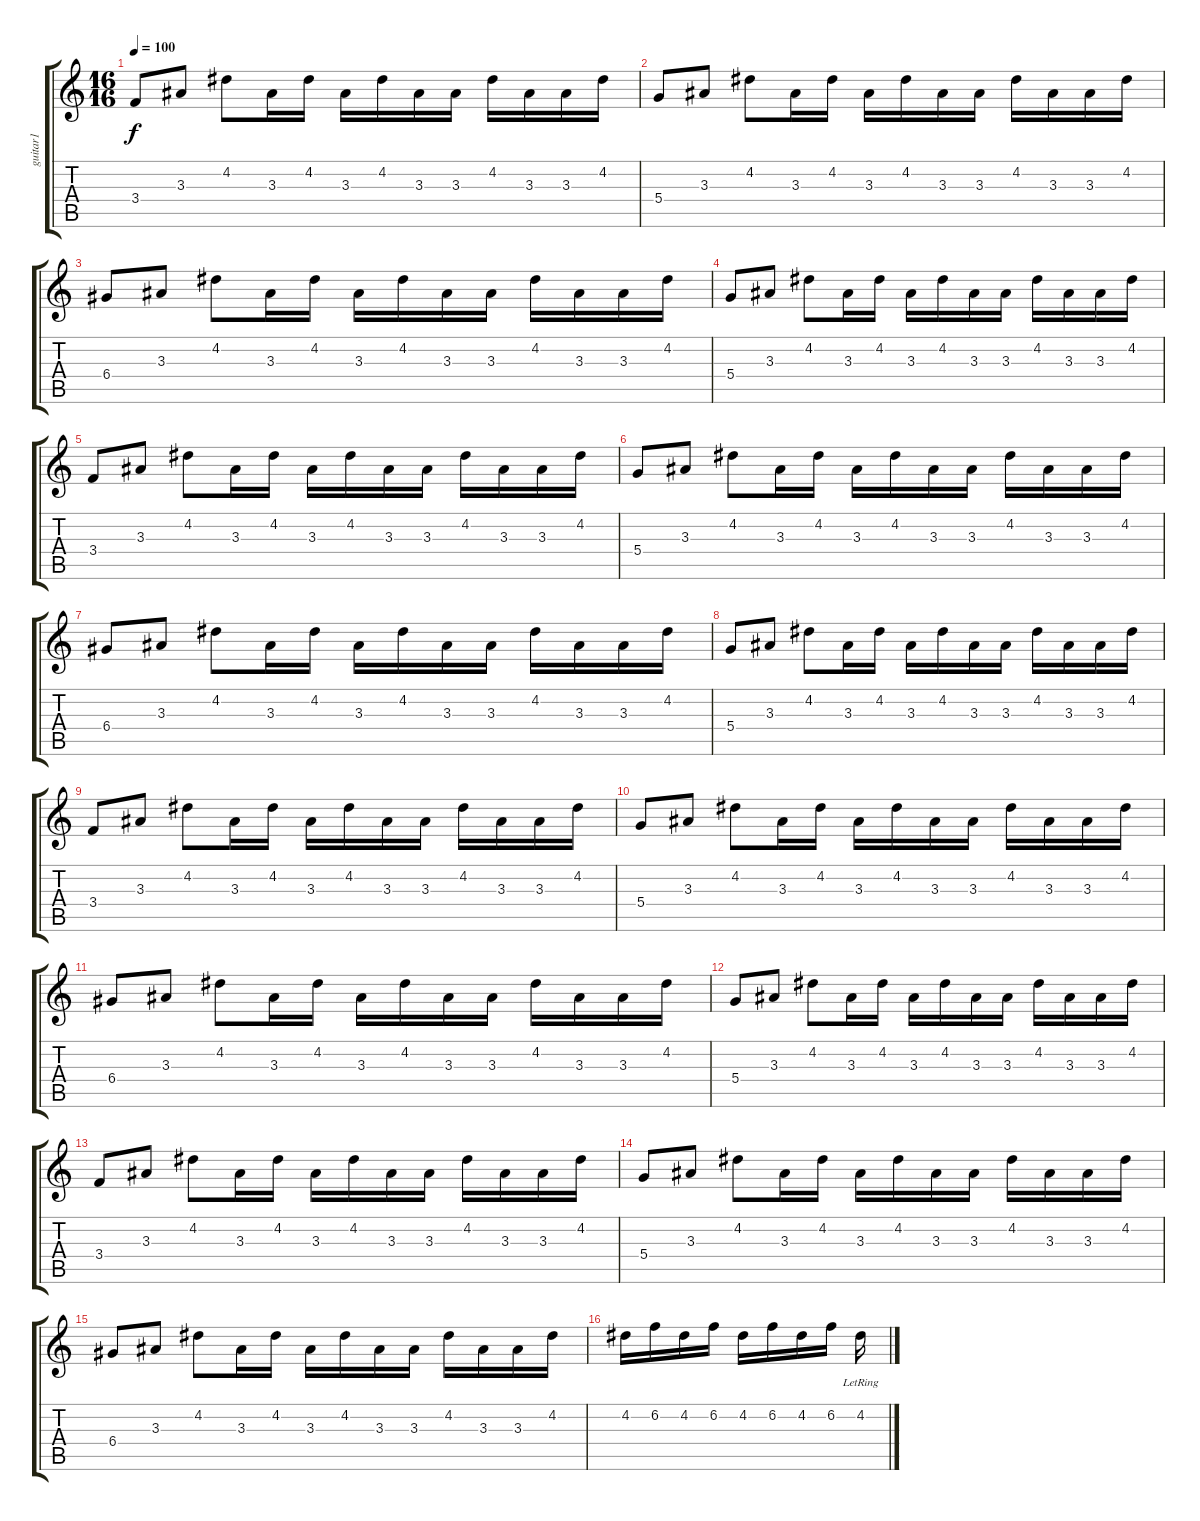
\track ("guitar1" "guitar1") {instrument distortionguitar}
\staff {score tabs}
\tuning (E4 B3 G3 D3 A2 E2) {hide}
\ts (16 16)
\tempo 100
\clef g2
\ks aminor
3.4.8{dy f} 3.3.8 4.2.8 3.3.16 4.2.16 3.3.16 4.2.16 3.3.16 3.3.16 4.2.16 3.3.16 3.3.16 4.2.16 |
5.4.8 3.3.8 4.2.8 3.3.16 4.2.16 3.3.16 4.2.16 3.3.16 3.3.16 4.2.16 3.3.16 3.3.16 4.2.16 |
6.4.8 3.3.8 4.2.8 3.3.16 4.2.16 3.3.16 4.2.16 3.3.16 3.3.16 4.2.16 3.3.16 3.3.16 4.2.16 |
5.4.8 3.3.8 4.2.8 3.3.16 4.2.16 3.3.16 4.2.16 3.3.16 3.3.16 4.2.16 3.3.16 3.3.16 4.2.16 |
3.4.8 3.3.8 4.2.8 3.3.16 4.2.16 3.3.16 4.2.16 3.3.16 3.3.16 4.2.16 3.3.16 3.3.16 4.2.16 |
5.4.8 3.3.8 4.2.8 3.3.16 4.2.16 3.3.16 4.2.16 3.3.16 3.3.16 4.2.16 3.3.16 3.3.16 4.2.16 |
6.4.8 3.3.8 4.2.8 3.3.16 4.2.16 3.3.16 4.2.16 3.3.16 3.3.16 4.2.16 3.3.16 3.3.16 4.2.16 |
5.4.8 3.3.8 4.2.8 3.3.16 4.2.16 3.3.16 4.2.16 3.3.16 3.3.16 4.2.16 3.3.16 3.3.16 4.2.16 |
3.4.8 3.3.8 4.2.8 3.3.16 4.2.16 3.3.16 4.2.16 3.3.16 3.3.16 4.2.16 3.3.16 3.3.16 4.2.16 |
5.4.8 3.3.8 4.2.8 3.3.16 4.2.16 3.3.16 4.2.16 3.3.16 3.3.16 4.2.16 3.3.16 3.3.16 4.2.16 |
6.4.8 3.3.8 4.2.8 3.3.16 4.2.16 3.3.16 4.2.16 3.3.16 3.3.16 4.2.16 3.3.16 3.3.16 4.2.16 |
5.4.8 3.3.8 4.2.8 3.3.16 4.2.16 3.3.16 4.2.16 3.3.16 3.3.16 4.2.16 3.3.16 3.3.16 4.2.16 |
3.4.8 3.3.8 4.2.8 3.3.16 4.2.16 3.3.16 4.2.16 3.3.16 3.3.16 4.2.16 3.3.16 3.3.16 4.2.16 |
5.4.8 3.3.8 4.2.8 3.3.16 4.2.16 3.3.16 4.2.16 3.3.16 3.3.16 4.2.16 3.3.16 3.3.16 4.2.16 |
6.4.8 3.3.8 4.2.8 3.3.16 4.2.16 3.3.16 4.2.16 3.3.16 3.3.16 4.2.16 3.3.16 3.3.16 4.2.16 |
4.2.16 6.2.16 4.2.16 6.2.16 4.2.16 6.2.16 4.2.16 6.2.16 4.2{lr}.16
